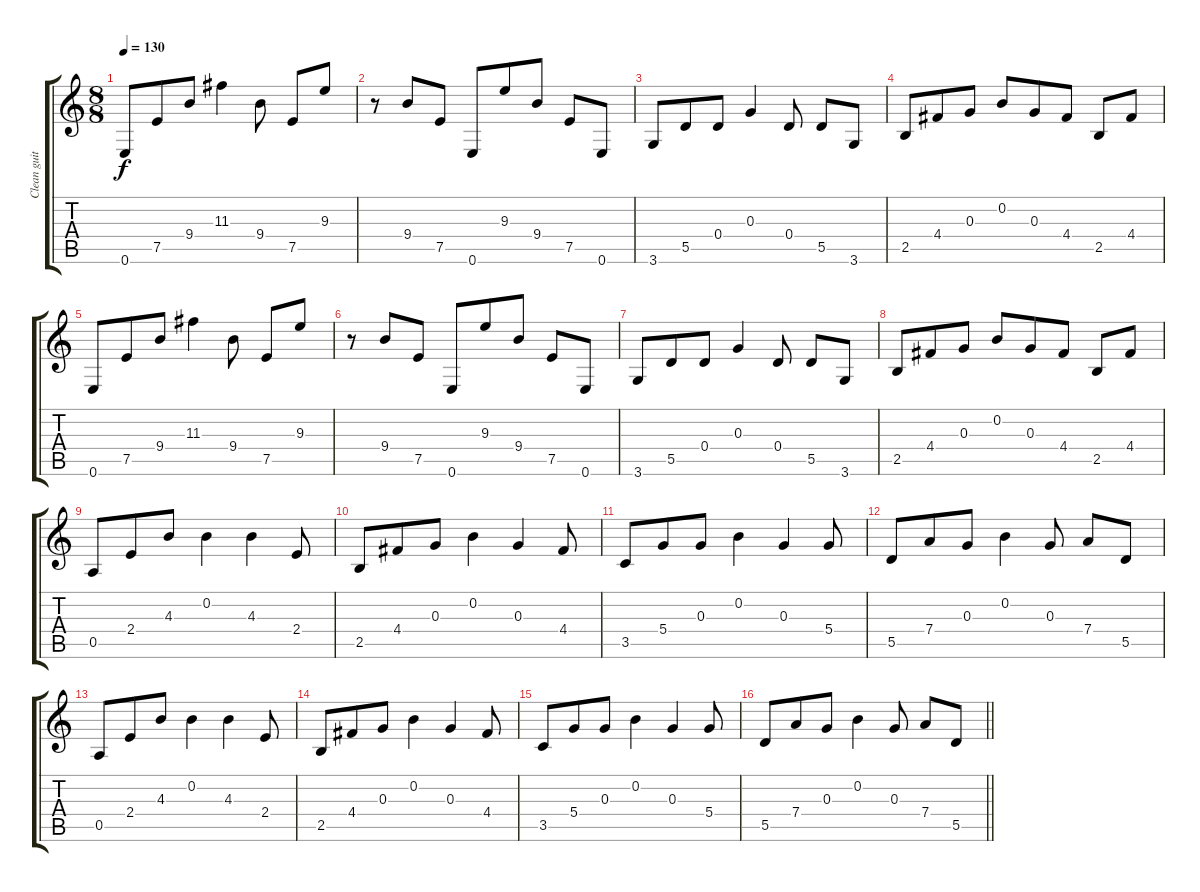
\track ("Clean guitar" "Clean guit") {instrument electricguitarclean}
\staff {score tabs}
\tuning (E4 B3 G3 D3 A2 E2) {hide}
\ts (8 8)
\tempo 130
\clef g2
\ks c
0.6.8{dy f} 7.5.8 9.4.8 11.3.4 9.4.8 7.5.8 9.3.8 |
r.8 9.4.8 7.5.8 0.6.8 9.3.8 9.4.8 7.5.8 0.6.8 |
3.6.8 5.5.8 0.4.8 0.3.4 0.4.8 5.5.8 3.6.8 |
2.5.8 4.4.8 0.3.8 0.2.8 0.3.8 4.4.8 2.5.8 4.4.8 |
0.6.8 7.5.8 9.4.8 11.3.4 9.4.8 7.5.8 9.3.8 |
r.8 9.4.8 7.5.8 0.6.8 9.3.8 9.4.8 7.5.8 0.6.8 |
3.6.8 5.5.8 0.4.8 0.3.4 0.4.8 5.5.8 3.6.8 |
2.5.8 4.4.8 0.3.8 0.2.8 0.3.8 4.4.8 2.5.8 4.4.8 |
0.5.8 2.4.8 4.3.8 0.2.4 4.3.4 2.4.8 |
2.5.8 4.4.8 0.3.8 0.2.4 0.3.4 4.4.8 |
3.5.8 5.4.8 0.3.8 0.2.4 0.3.4 5.4.8 |
5.5.8 7.4.8 0.3.8 0.2.4 0.3.8 7.4.8 5.5.8 |
0.5.8 2.4.8 4.3.8 0.2.4 4.3.4 2.4.8 |
2.5.8 4.4.8 0.3.8 0.2.4 0.3.4 4.4.8 |
3.5.8 5.4.8 0.3.8 0.2.4 0.3.4 5.4.8 |
\barLineRight lightlight
5.5.8 7.4.8 0.3.8 0.2.4 0.3.8 7.4.8 5.5.8
